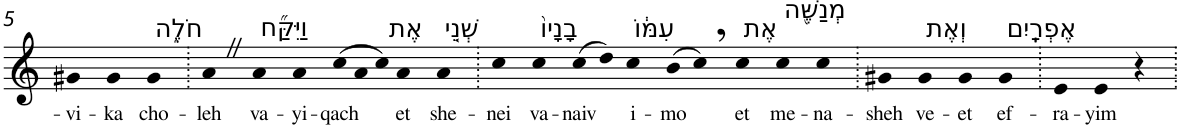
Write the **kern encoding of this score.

**kern	**text
*part1	*part1
*staff1	*staff1
*I"Piano	*
*I'Pno	*
!!LO:PB:g=z
*clefG2	*
*k[]	*
=5	=5
!	!LO:LY:b
4g#X	-vi-
!	!LO:LY:b
4g#	-ka
!LO:TX:a:t=חֹלֶ֑ה	!
!	!LO:LY:b
4g#	cho-
=6.	=6.
!	!LO:LY:b
4aZ	-leh
!LO:TX:a:t=וַיִּקַּ֞ח	!
!	!LO:LY:b
4a	va-
!	!LO:LY:b
4a	-yi-
*Xtuplet	*
!	!LO:LY:b
(>12cc	-qach
12a	.
12cc)	.
!LO:TX:a:t=אֶת	!
!	!LO:LY:b
4a	et
!LO:TX:a:t=שְׁנֵ֤י	!
!	!LO:LY:b
4a	she-
=7.	=7.
!	!LO:LY:b
4cc	-nei
!LO:TX:a:t=בָנָיו֙	!
!	!LO:LY:b
4cc	va-
!	!LO:LY:b
(>8cc	-naiv
8dd)	.
!LO:TX:a:t=עִמּ֔וֹ	!
!	!LO:LY:b
4cc	i-
!	!LO:LY:b
(>8b	-mo
8cc,)	.
!LO:TX:a:t=אֶת	!
!	!LO:LY:b
4cc	et
!LO:TX:a:t=מְנַשֶּׁ֖ה	!
!	!LO:LY:b
4cc	me-
!	!LO:LY:b
4cc	-na-
=8.	=8.
!	!LO:LY:b
4g#X	-sheh
!LO:TX:a:t=וְאֶת	!
!	!LO:LY:b
4g#	ve-
!	!LO:LY:b
4g#	-et
!LO:TX:a:t=אֶפְרָֽיִם	!
!	!LO:LY:b
4g#	ef-
=9.	=9.
!	!LO:LY:b
4e	-ra-
!	!LO:LY:b
4e	-yim
4r	.
=.	=.
*-	*-
